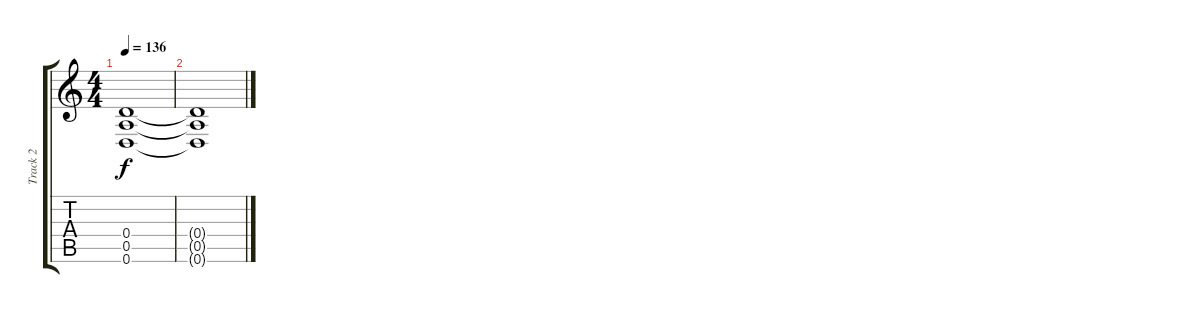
\track ("Track 2" "Track 2") {instrument overdrivenguitar}
\staff {score tabs}
\tuning (E4 B3 G3 D3 A2 D2) {hide}
\ts (4 4)
\tempo 136
\clef g2
\ks c
(0.4 0.5 0.6).1{dy f} |
(0.4{t} 0.5{t} 0.6{t}).1
